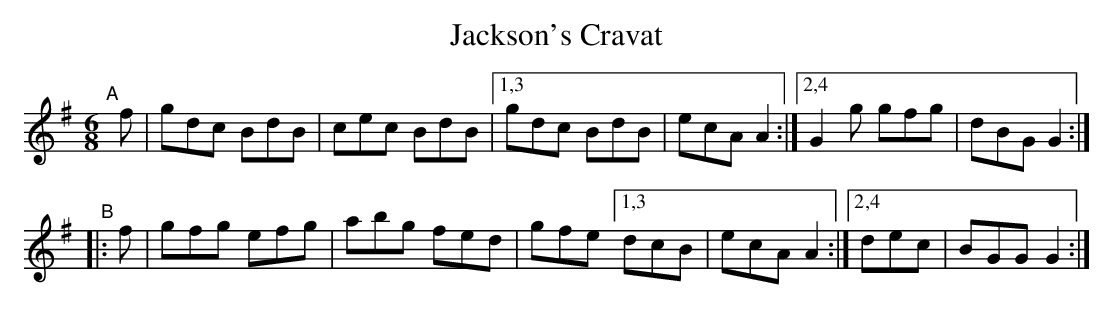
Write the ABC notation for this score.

X:1
T: Jackson's Cravat
M: 6/8
L: 1/8
K: G
"^A"\
[|]f | gdc BdB | cec BdB |[1,3 gdc BdB | ecA A2 :|[2,4 G2g gfg | dBG G2 :|
"^B"\
|: f | gfg efg | abg fed | gfe [1,3 dcB | ecA A2 :|[2,4 dec | BGG G2 :|
